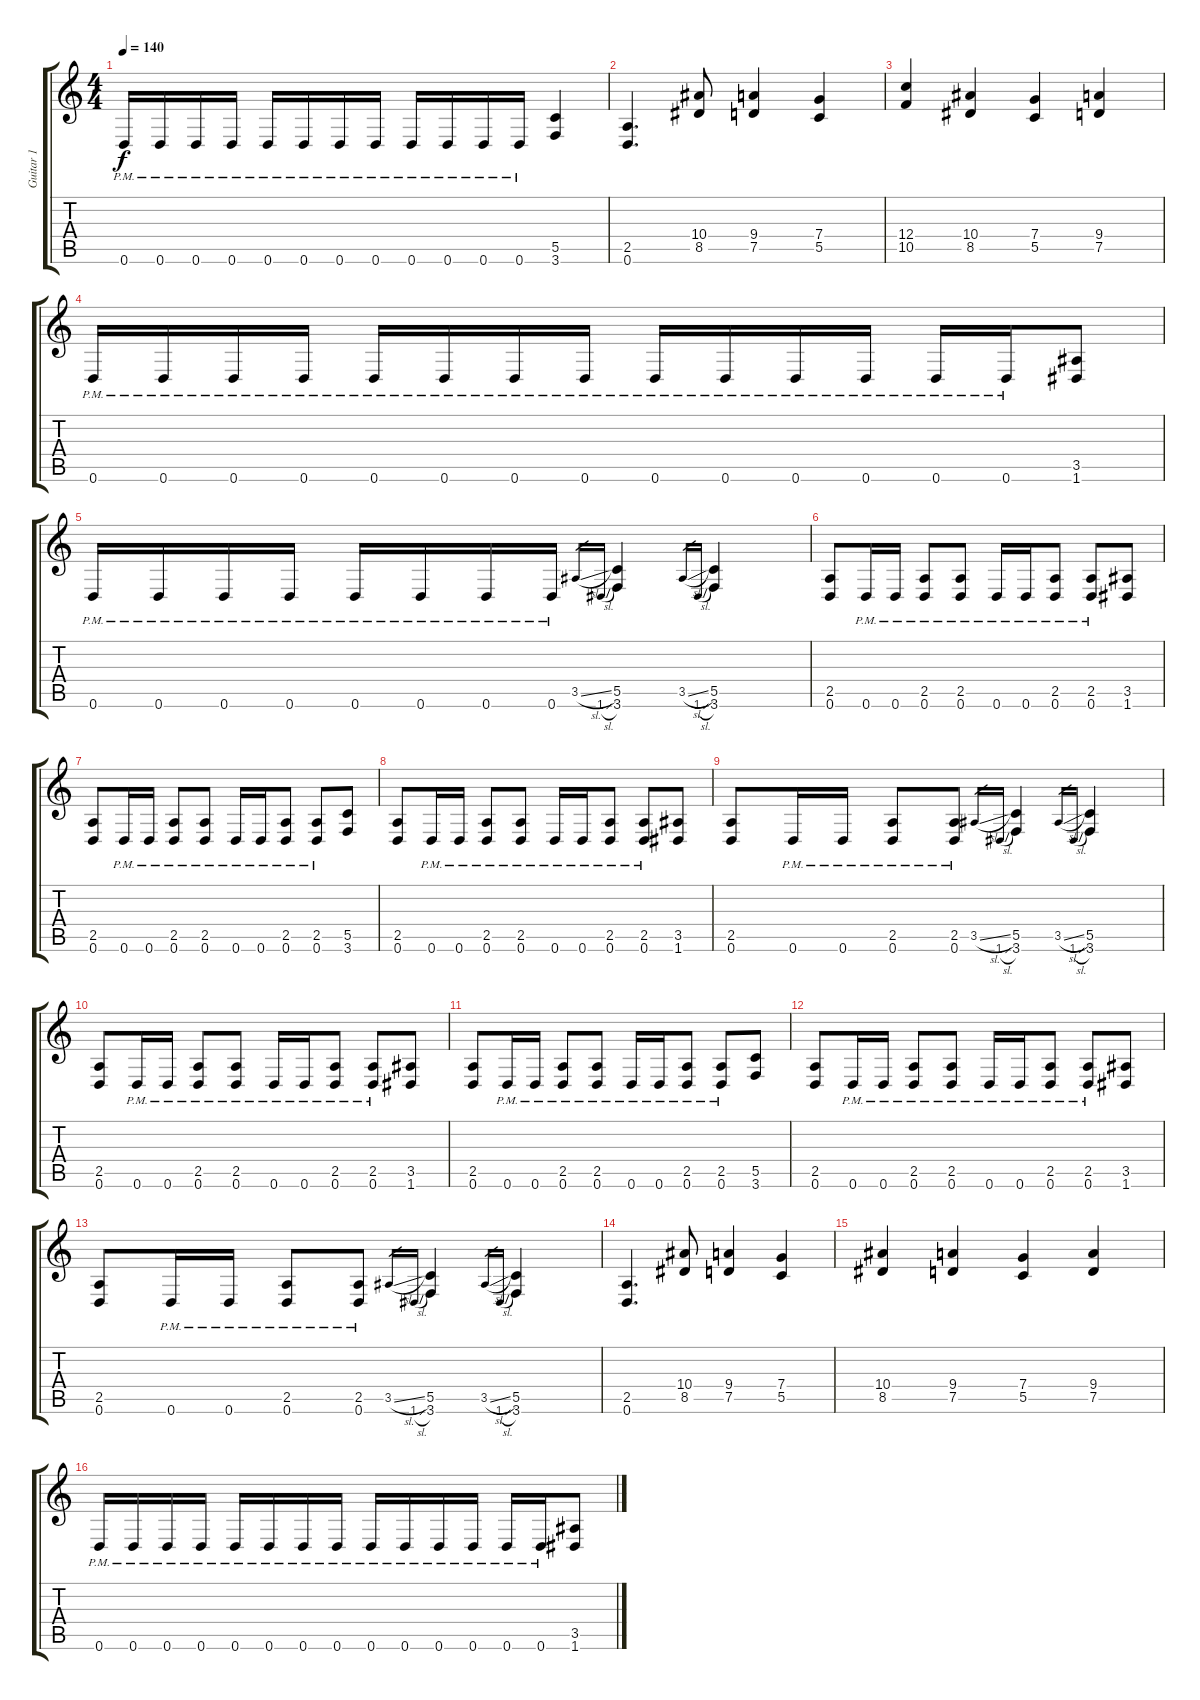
\track ("Guitar 1" "Guitar 1") {instrument distortionguitar}
\staff {score tabs}
\tuning (D4 A3 F3 C3 G2 D2) {hide}
\ts (4 4)
\tempo 140
\clef g2
\ks c
0.6{pm}.16{dy f} 0.6{pm}.16 0.6{pm}.16 0.6{pm}.16 0.6{pm}.16 0.6{pm}.16 0.6{pm}.16 0.6{pm}.16 0.6{pm}.16 0.6{pm}.16 0.6{pm}.16 0.6{pm}.16 (5.5 3.6).4 |
(2.5 0.6).4{d} (10.4 8.5).8 (9.4 7.5).4 (7.4 5.5).4 |
(12.4 10.5).4 (10.4 8.5).4 (7.4 5.5).4 (9.4 7.5).4 |
0.6{pm}.16 0.6{pm}.16 0.6{pm}.16 0.6{pm}.16 0.6{pm}.16 0.6{pm}.16 0.6{pm}.16 0.6{pm}.16 0.6{pm}.16 0.6{pm}.16 0.6{pm}.16 0.6{pm}.16 0.6{pm}.16 0.6{pm}.16 (3.5 1.6).8 |
0.6{pm}.16 0.6{pm}.16 0.6{pm}.16 0.6{pm}.16 0.6{pm}.16 0.6{pm}.16 0.6{pm}.16 0.6{pm}.16 3.5{sl}.16{gr} 1.6{sl}.16{gr} (5.5 3.6).4 3.5{sl}.16{gr} 1.6{sl}.16{gr} (5.5 3.6).4 |
(2.5 0.6).8 0.6{pm}.16 0.6{pm}.16 (2.5{pm} 0.6{pm}).8 (2.5{pm} 0.6{pm}).8 0.6{pm}.16 0.6{pm}.16 (2.5{pm} 0.6{pm}).8 (2.5{pm} 0.6{pm}).8 (3.5 1.6).8 |
(2.5 0.6).8 0.6{pm}.16 0.6{pm}.16 (2.5{pm} 0.6{pm}).8 (2.5{pm} 0.6{pm}).8 0.6{pm}.16 0.6{pm}.16 (2.5{pm} 0.6{pm}).8 (2.5{pm} 0.6{pm}).8 (5.5 3.6).8 |
(2.5 0.6).8 0.6{pm}.16 0.6{pm}.16 (2.5{pm} 0.6{pm}).8 (2.5{pm} 0.6{pm}).8 0.6{pm}.16 0.6{pm}.16 (2.5{pm} 0.6{pm}).8 (2.5{pm} 0.6{pm}).8 (3.5 1.6).8 |
(2.5 0.6).8 0.6{pm}.16 0.6{pm}.16 (2.5{pm} 0.6{pm}).8 (2.5{pm} 0.6{pm}).8 3.5{sl}.16{gr} 1.6{sl}.16{gr} (5.5 3.6).4 3.5{sl}.16{gr} 1.6{sl}.16{gr} (5.5 3.6).4 |
(2.5 0.6).8 0.6{pm}.16 0.6{pm}.16 (2.5{pm} 0.6{pm}).8 (2.5{pm} 0.6{pm}).8 0.6{pm}.16 0.6{pm}.16 (2.5{pm} 0.6{pm}).8 (2.5{pm} 0.6{pm}).8 (3.5 1.6).8 |
(2.5 0.6).8 0.6{pm}.16 0.6{pm}.16 (2.5{pm} 0.6{pm}).8 (2.5{pm} 0.6{pm}).8 0.6{pm}.16 0.6{pm}.16 (2.5{pm} 0.6{pm}).8 (2.5{pm} 0.6{pm}).8 (5.5 3.6).8 |
(2.5 0.6).8 0.6{pm}.16 0.6{pm}.16 (2.5{pm} 0.6{pm}).8 (2.5{pm} 0.6{pm}).8 0.6{pm}.16 0.6{pm}.16 (2.5{pm} 0.6{pm}).8 (2.5{pm} 0.6{pm}).8 (3.5 1.6).8 |
(2.5 0.6).8 0.6{pm}.16 0.6{pm}.16 (2.5{pm} 0.6{pm}).8 (2.5{pm} 0.6{pm}).8 3.5{sl}.16{gr} 1.6{sl}.16{gr} (5.5 3.6).4 3.5{sl}.16{gr} 1.6{sl}.16{gr} (5.5 3.6).4 |
(2.5 0.6).4{d} (10.4 8.5).8 (9.4 7.5).4 (7.4 5.5).4 |
(10.4 8.5).4 (9.4 7.5).4 (7.4 5.5).4 (9.4 7.5).4 |
0.6{pm}.16 0.6{pm}.16 0.6{pm}.16 0.6{pm}.16 0.6{pm}.16 0.6{pm}.16 0.6{pm}.16 0.6{pm}.16 0.6{pm}.16 0.6{pm}.16 0.6{pm}.16 0.6{pm}.16 0.6{pm}.16 0.6{pm}.16 (3.5 1.6).8
